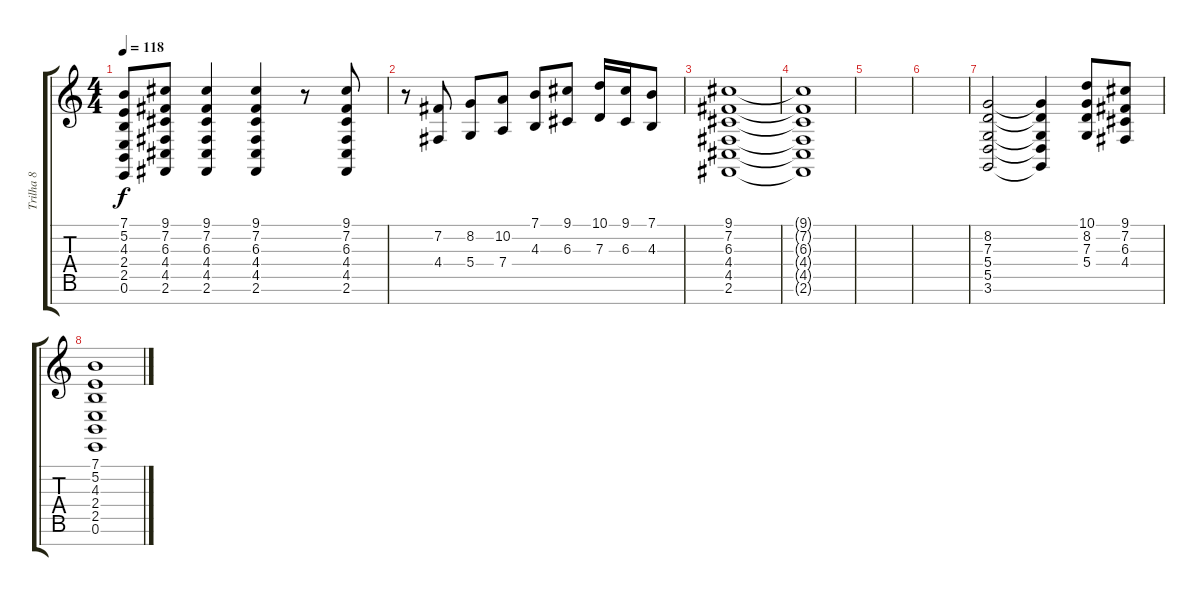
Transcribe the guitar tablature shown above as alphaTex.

\track ("Trilha 8" "Trilha 8") {instrument tremolostrings}
\staff {score tabs}
\tuning (E4 B3 G3 D3 A2 E2 B1) {hide}
\ts (4 4)
\tempo 118
\clef g2
\ks c
(7.1 5.2 4.3 2.4 2.5 0.6).8{dy f} (9.1 7.2 6.3 4.4 4.5 2.6).8 (9.1 7.2 6.3 4.4 4.5 2.6).4 (9.1 7.2 6.3 4.4 4.5 2.6).4 r.8 (9.1 7.2 6.3 4.4 4.5 2.6).8 |
r.8 (7.2 4.4).8 (8.2 5.4).8 (10.2 7.4).8 (7.1 4.3).8 (9.1 6.3).8 (10.1 7.3).16 (9.1 6.3).16 (7.1 4.3).8 |
(9.1 7.2 6.3 4.4 4.5 2.6).1 |
(9.1{t} 7.2{t} 6.3{t} 4.4{t} 4.5{t} 2.6{t}).1 |
|
|
(8.2 7.3 5.4 5.5 3.6).2 (8.2{t} 7.3{t} 5.4{t} 5.5{t} 3.6{t}).4 (10.1 8.2 7.3 5.4).8 (9.1 7.2 6.3 4.4).8 |
(7.1 5.2 4.3 2.4 2.5 0.6).1
